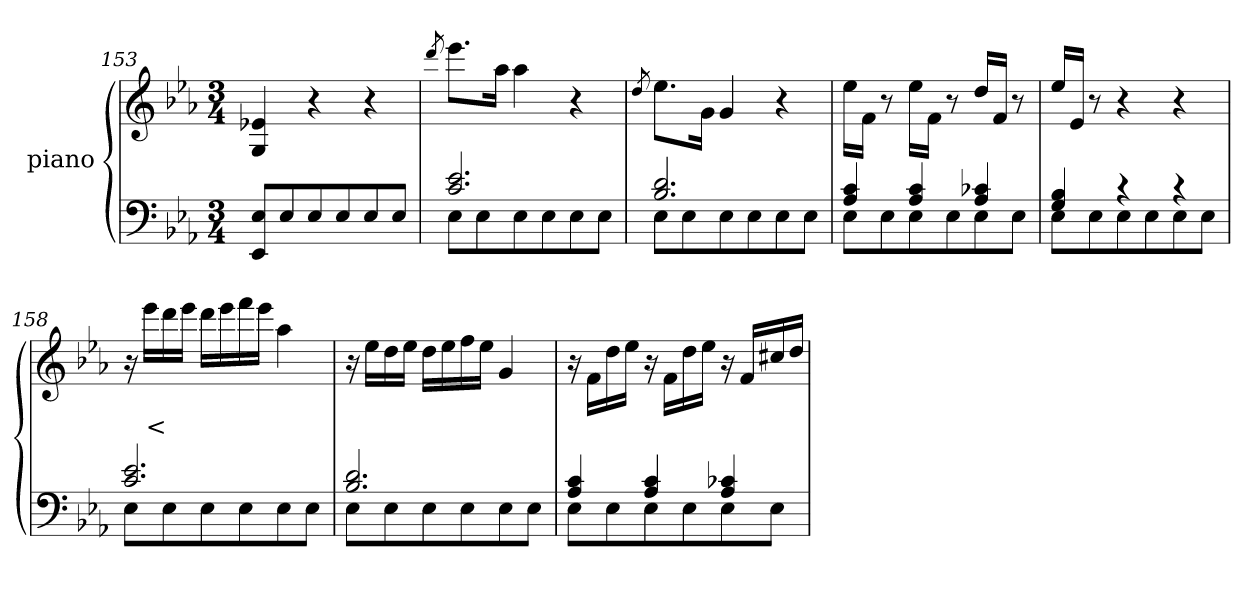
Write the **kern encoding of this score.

**kern	**kern	**text
*part2	*part1	*part1
*staff2	*staff1	*staff1
*	*I"piano	*
*clefF4	*clefG2	*
*k[b-e-a-]	*k[b-e-a-]	*
*E-:	*E-:	*
*M3/4	*M3/4	*
=153	=153	=153
8EE- 8E-L	4G 4e-X	.
8E-	.	.
8E-	4r	.
8E-	.	.
8E-	4r	.
8E-J	.	.
=154	=154	=154
.	8qddd	.
*^	*	*
2.c 2.e-	8E-L	8.eee-L	.
.	8E-	.	.
.	.	16aa-Jk	.
.	8E-	4aa-	.
.	8E-	.	.
.	8E-	4r	.
.	8E-J	.	.
=155	=155	=155	=155
.	.	8qdd	.
2.B- 2.d	8E-L	8.ee-L	.
.	8E-	.	.
.	.	16gJk	.
.	8E-	4g	.
.	8E-	.	.
.	8E-	4r	.
.	8E-J	.	.
=156	=156	=156	=156
4A- 4c	8E-L	16ee-LL	.
.	.	16fJJ	.
.	8E-	8r	.
4A- 4c	8E-	16ee-LL	.
.	.	16fJJ	.
.	8E-	8r	.
4A- 4c-X	8E-	16ddLL	.
.	.	16fJJ	.
.	8E-J	8r	.
=157	=157	=157	=157
4G 4B-	8E-L	16ee-LL	.
.	.	16e-JJ	.
.	8E-	8r	.
4r	8E-	4r	.
.	8E-	.	.
4r	8E-	4r	.
.	8E-J	.	.
=158	=158	=158	=158
2.c 2.e-	8E-L	16r	.
.	.	16eee-LL	<
.	8E-	16ddd	.
.	.	16eee-JJ	.
.	8E-	16dddLL	.
.	.	16eee-	.
.	8E-	16fff	.
.	.	16eee-JJ	.
.	8E-	4aa-	.
.	8E-J	.	.
=159	=159	=159	=159
2.B- 2.d	8E-L	16r	.
.	.	16ee-LL	.
.	8E-	16dd	.
.	.	16ee-JJ	.
.	8E-	16ddLL	.
.	.	16ee-	.
.	8E-	16ff	.
.	.	16ee-JJ	.
.	8E-	4g	.
.	8E-J	.	.
=160	=160	=160	=160
4A- 4c	8E-L	16r	.
.	.	16fLL	.
.	8E-	16dd	.
.	.	16ee-JJ	.
4A- 4c	8E-	16r	.
.	.	16fLL	.
.	8E-	16dd	.
.	.	16ee-JJ	.
4A- 4c-X	8E-	16r	.
.	.	16fLL	.
.	8E-J	16cc#X	.
.	.	16ddJJ	.
*v	*v	*	*
=	=	=
*-	*-	*-
